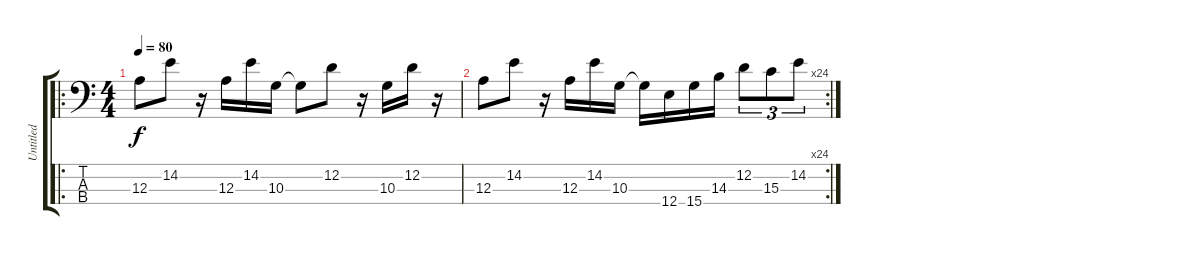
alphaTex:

\track ("Untitled" "Untitled") {instrument electricbassfinger}
\staff {score tabs}
\tuning (G2 D2 A1 E1) {hide}
\ro
\ts (4 4)
\tempo 80
\clef f4
\ks c
12.3.8{dy f instrument electricbassfinger} 14.2.8 r.16 12.3.16 14.2.16 10.3.16 10.3{t}.8 12.2.8 r.16 10.3.16 12.2.16 r.16 |
\rc 24
12.3.8 14.2.8 r.16 12.3.16 14.2.16 10.3.16 10.3{t}.16 12.4.16 15.4.16 14.3.16 12.2.8{tu (3 2)} 15.3.8{tu (3 2)} 14.2.8{tu (3 2)}
